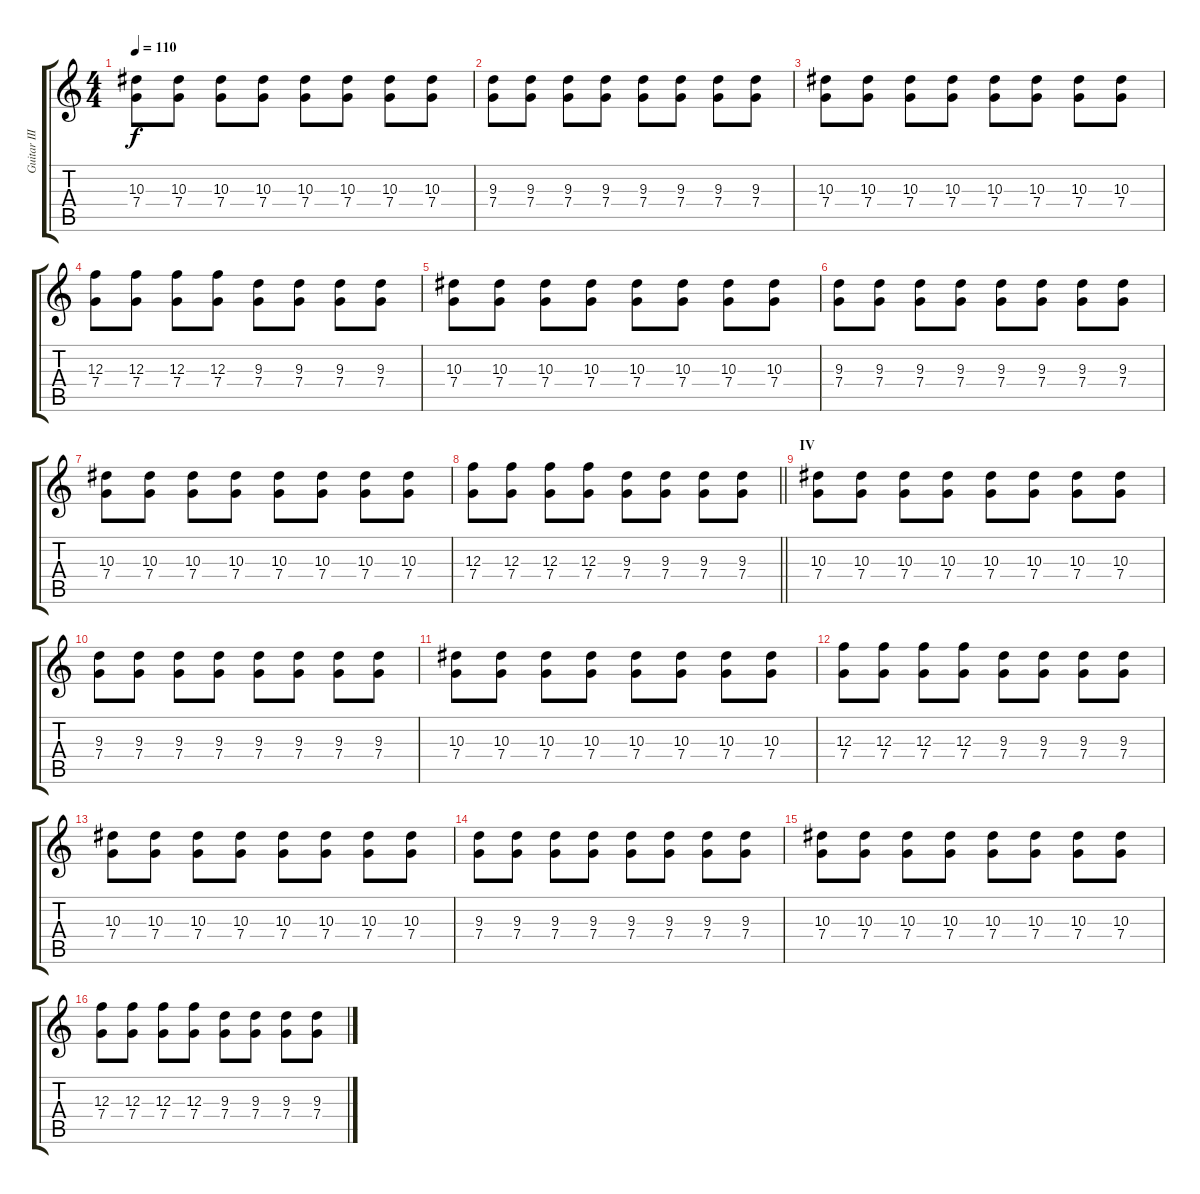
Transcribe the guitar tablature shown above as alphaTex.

\track ("Guitar III - Distortion" "Guitar III") {instrument distortionguitar}
\staff {score tabs}
\tuning (D4 A3 F3 C3 G2 C2) {hide}
\ts (4 4)
\tempo 110
\clef g2
\ks c
(10.3 7.4).8{dy f} (10.3 7.4).8 (10.3 7.4).8 (10.3 7.4).8 (10.3 7.4).8 (10.3 7.4).8 (10.3 7.4).8 (10.3 7.4).8 |
(9.3 7.4).8 (9.3 7.4).8 (9.3 7.4).8 (9.3 7.4).8 (9.3 7.4).8 (9.3 7.4).8 (9.3 7.4).8 (9.3 7.4).8 |
(10.3 7.4).8 (10.3 7.4).8 (10.3 7.4).8 (10.3 7.4).8 (10.3 7.4).8 (10.3 7.4).8 (10.3 7.4).8 (10.3 7.4).8 |
(12.3 7.4).8 (12.3 7.4).8 (12.3 7.4).8 (12.3 7.4).8 (9.3 7.4).8 (9.3 7.4).8 (9.3 7.4).8 (9.3 7.4).8 |
(10.3 7.4).8 (10.3 7.4).8 (10.3 7.4).8 (10.3 7.4).8 (10.3 7.4).8 (10.3 7.4).8 (10.3 7.4).8 (10.3 7.4).8 |
(9.3 7.4).8 (9.3 7.4).8 (9.3 7.4).8 (9.3 7.4).8 (9.3 7.4).8 (9.3 7.4).8 (9.3 7.4).8 (9.3 7.4).8 |
(10.3 7.4).8 (10.3 7.4).8 (10.3 7.4).8 (10.3 7.4).8 (10.3 7.4).8 (10.3 7.4).8 (10.3 7.4).8 (10.3 7.4).8 |
\barLineRight lightlight
(12.3 7.4).8 (12.3 7.4).8 (12.3 7.4).8 (12.3 7.4).8 (9.3 7.4).8 (9.3 7.4).8 (9.3 7.4).8 (9.3 7.4).8 |
\section ("" "IV")
(10.3 7.4).8 (10.3 7.4).8 (10.3 7.4).8 (10.3 7.4).8 (10.3 7.4).8 (10.3 7.4).8 (10.3 7.4).8 (10.3 7.4).8 |
(9.3 7.4).8 (9.3 7.4).8 (9.3 7.4).8 (9.3 7.4).8 (9.3 7.4).8 (9.3 7.4).8 (9.3 7.4).8 (9.3 7.4).8 |
(10.3 7.4).8 (10.3 7.4).8 (10.3 7.4).8 (10.3 7.4).8 (10.3 7.4).8 (10.3 7.4).8 (10.3 7.4).8 (10.3 7.4).8 |
(12.3 7.4).8 (12.3 7.4).8 (12.3 7.4).8 (12.3 7.4).8 (9.3 7.4).8 (9.3 7.4).8 (9.3 7.4).8 (9.3 7.4).8 |
(10.3 7.4).8 (10.3 7.4).8 (10.3 7.4).8 (10.3 7.4).8 (10.3 7.4).8 (10.3 7.4).8 (10.3 7.4).8 (10.3 7.4).8 |
(9.3 7.4).8 (9.3 7.4).8 (9.3 7.4).8 (9.3 7.4).8 (9.3 7.4).8 (9.3 7.4).8 (9.3 7.4).8 (9.3 7.4).8 |
(10.3 7.4).8 (10.3 7.4).8 (10.3 7.4).8 (10.3 7.4).8 (10.3 7.4).8 (10.3 7.4).8 (10.3 7.4).8 (10.3 7.4).8 |
(12.3 7.4).8 (12.3 7.4).8 (12.3 7.4).8 (12.3 7.4).8 (9.3 7.4).8 (9.3 7.4).8 (9.3 7.4).8 (9.3 7.4).8
